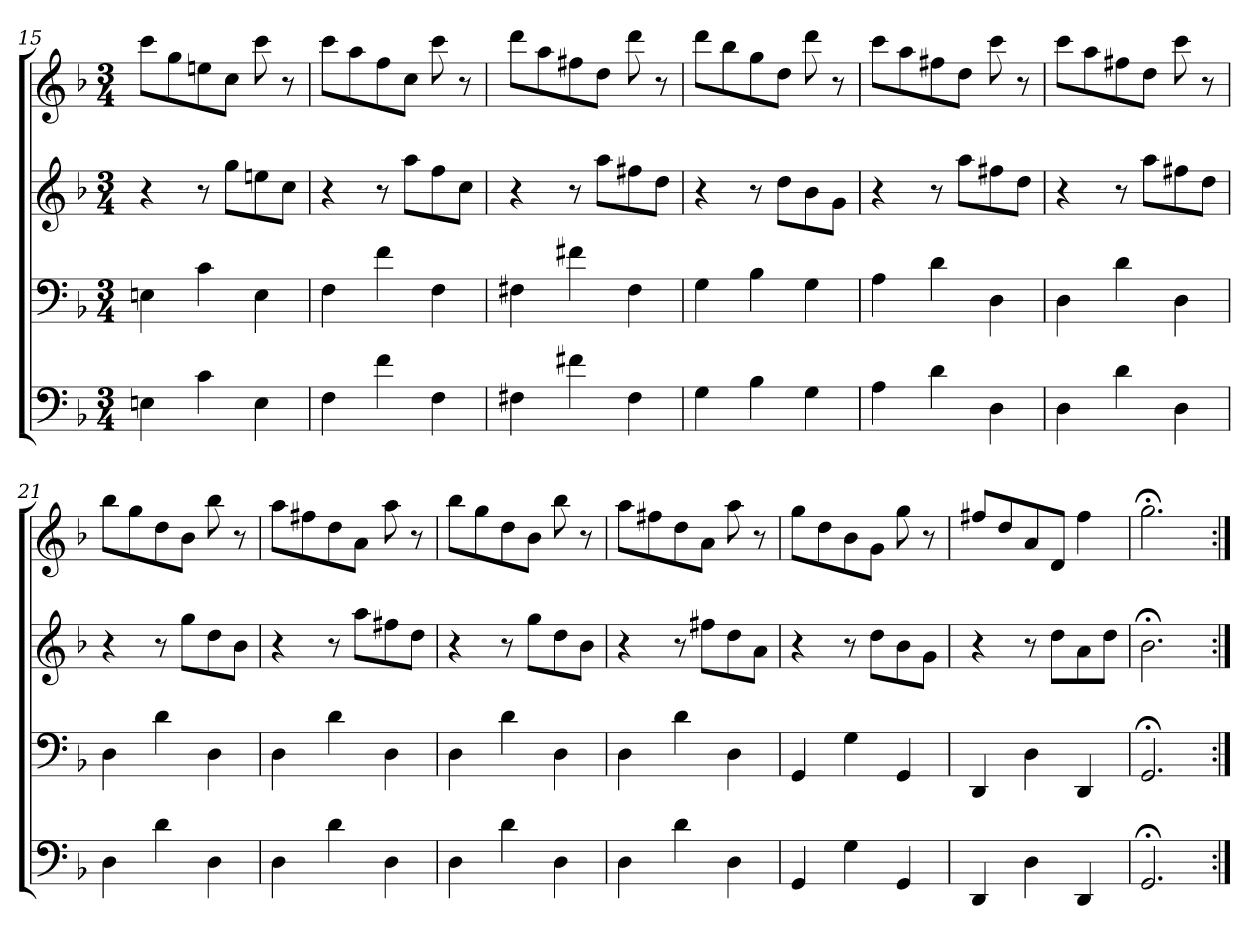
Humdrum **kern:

**kern	**kern	**kern	**kern
*part4	*part3	*part2	*part1
*staff4	*staff3	*staff2	*staff1
*clefF4	*clefF4	*clefG2	*clefG2
*k[b-]	*k[b-]	*k[b-]	*k[b-]
*M3/4	*M3/4	*M3/4	*M3/4
=15	=15	=15	=15
4En\	4En\	4r	8ccc\L
.	.	.	8gg\
4c\	4c\	8r	8een\
.	.	8gg\L	8cc\J
4E\	4E\	8een\	8ccc\
.	.	8cc\J	8r
=16	=16	=16	=16
4F\	4F\	4r	8ccc\L
.	.	.	8aa\
4f\	4f\	8r	8ff\
.	.	8aa\L	8cc\J
4F\	4F\	8ff\	8ccc\
.	.	8cc\J	8r
=17	=17	=17	=17
4F#X\	4F#X\	4r	8ddd\L
.	.	.	8aa\
4f#X\	4f#X\	8r	8ff#X\
.	.	8aa\L	8dd\J
4F#\	4F#\	8ff#X\	8ddd\
.	.	8dd\J	8r
=18	=18	=18	=18
4G\	4G\	4r	8ddd\L
.	.	.	8bb-\
4B-\	4B-\	8r	8gg\
.	.	8dd\L	8dd\J
4G\	4G\	8b-\	8ddd\
.	.	8g\J	8r
=19	=19	=19	=19
4A\	4A\	4r	8ccc\L
.	.	.	8aa\
4d\	4d\	8r	8ff#X\
.	.	8aa\L	8dd\J
4D\	4D\	8ff#X\	8ccc\
.	.	8dd\J	8r
=20	=20	=20	=20
4D\	4D\	4r	8ccc\L
.	.	.	8aa\
4d\	4d\	8r	8ff#X\
.	.	8aa\L	8dd\J
4D\	4D\	8ff#X\	8ccc\
.	.	8dd\J	8r
=21	=21	=21	=21
4D\	4D\	4r	8bb-\L
.	.	.	8gg\
4d\	4d\	8r	8dd\
.	.	8gg\L	8b-\J
4D\	4D\	8dd\	8bb-\
.	.	8b-\J	8r
=22	=22	=22	=22
4D\	4D\	4r	8aa\L
.	.	.	8ff#X\
4d\	4d\	8r	8dd\
.	.	8aa\L	8a\J
4D\	4D\	8ff#X\	8aa\
.	.	8dd\J	8r
=23	=23	=23	=23
4D\	4D\	4r	8bb-\L
.	.	.	8gg\
4d\	4d\	8r	8dd\
.	.	8gg\L	8b-\J
4D\	4D\	8dd\	8bb-\
.	.	8b-\J	8r
=24	=24	=24	=24
4D\	4D\	4r	8aa\L
.	.	.	8ff#X\
4d\	4d\	8r	8dd\
.	.	8ff#X\L	8a\J
4D\	4D\	8dd\	8aa\
.	.	8a\J	8r
=25	=25	=25	=25
4GG/	4GG/	4r	8gg\L
.	.	.	8dd\
4G\	4G\	8r	8b-\
.	.	8dd\L	8g\J
4GG/	4GG/	8b-\	8gg\
.	.	8g\J	8r
=26	=26	=26	=26
4DD/	4DD/	4r	8ff#X/L
.	.	.	8dd/
4D\	4D\	8r	8a/
.	.	8dd\L	8d/J
4DD/	4DD/	8a\	4ff#\
.	.	8dd\J	.
=27	=27	=27	=27
2.GG;</	2.GG;</	2.b-;<\	2.gg;<\
=:|!	=:|!	=:|!	=:|!
*-	*-	*-	*-
